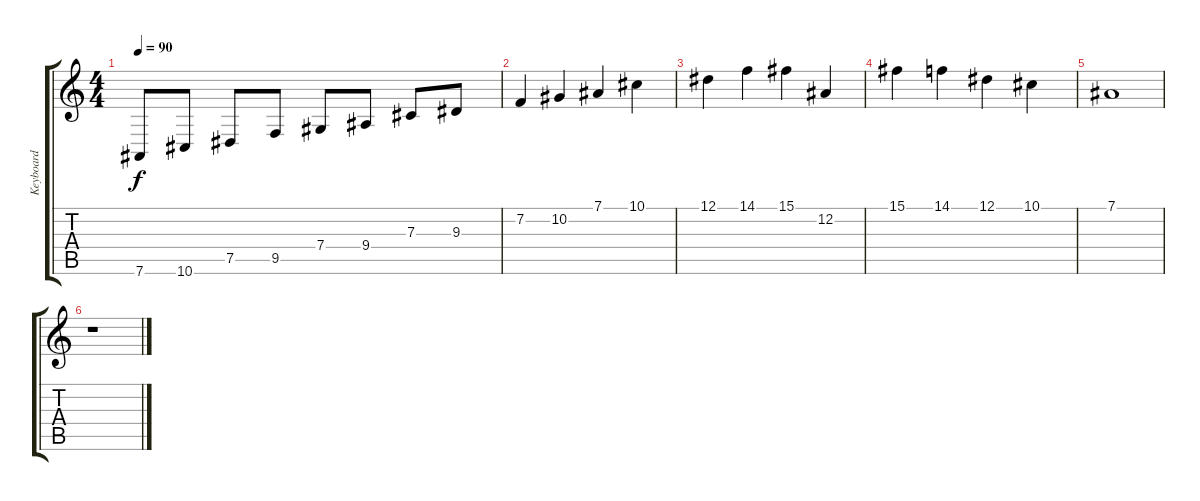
\track ("Keyboard" "Keyboard") {instrument stringensemble1}
\staff {score tabs}
\tuning (Eb4 Bb3 Gb3 Db3 Ab2 Eb2) {hide}
\ts (4 4)
\tempo 90
\clef g2
\ks c
7.6.8{dy f} 10.6.8 7.5.8 9.5.8 7.4.8 9.4.8 7.3.8 9.3.8 |
7.2.4 10.2.4 7.1.4 10.1.4 |
12.1.4 14.1.4 15.1.4 12.2.4 |
15.1.4 14.1.4 12.1.4 10.1.4 |
7.1.1 |
r.1
